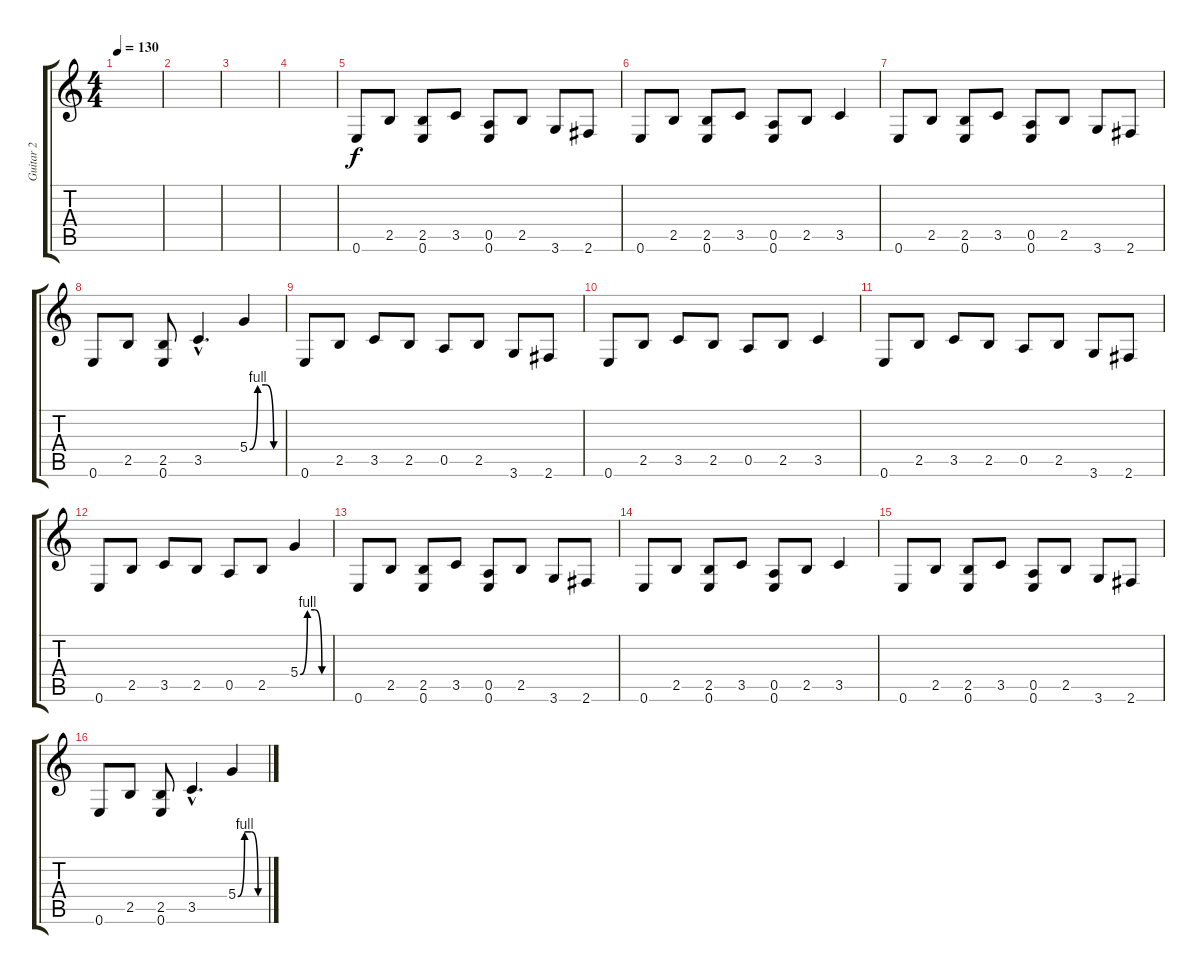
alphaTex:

\track ("Guitar 2" "Guitar 2") {instrument overdrivenguitar}
\staff {score tabs}
\tuning (E4 B3 G3 D3 A2 E2) {hide}
\ts (4 4)
\tempo 130
\clef g2
\ks c
|
|
|
|
0.6.8 2.5.8 (2.5 0.6).8 3.5.8 (0.5 0.6).8 2.5.8 3.6.8 2.6.8 |
0.6.8 2.5.8 (2.5 0.6).8 3.5.8 (0.5 0.6).8 2.5.8 3.5.4 |
0.6.8 2.5.8 (2.5 0.6).8 3.5.8 (0.5 0.6).8 2.5.8 3.6.8 2.6.8 |
0.6.8 2.5.8 (2.5 0.6).8 3.5{hac}.4{d} 5.4{be (custom 0 0 15 4 30 4 45 0 60 0)}.4 |
0.6.8 2.5.8 3.5.8 2.5.8 0.5.8 2.5.8 3.6.8 2.6.8 |
0.6.8 2.5.8 3.5.8 2.5.8 0.5.8 2.5.8 3.5.4 |
0.6.8 2.5.8 3.5.8 2.5.8 0.5.8 2.5.8 3.6.8 2.6.8 |
0.6.8 2.5.8 3.5.8 2.5.8 0.5.8 2.5.8 5.4{be (custom 0 0 15 4 30 4 45 0 60 0)}.4 |
0.6.8 2.5.8 (2.5 0.6).8 3.5.8 (0.5 0.6).8 2.5.8 3.6.8 2.6.8 |
0.6.8 2.5.8 (2.5 0.6).8 3.5.8 (0.5 0.6).8 2.5.8 3.5.4 |
0.6.8 2.5.8 (2.5 0.6).8 3.5.8 (0.5 0.6).8 2.5.8 3.6.8 2.6.8 |
0.6.8 2.5.8 (2.5 0.6).8 3.5{hac}.4{d} 5.4{be (custom 0 0 15 4 30 4 45 0 60 0)}.4
